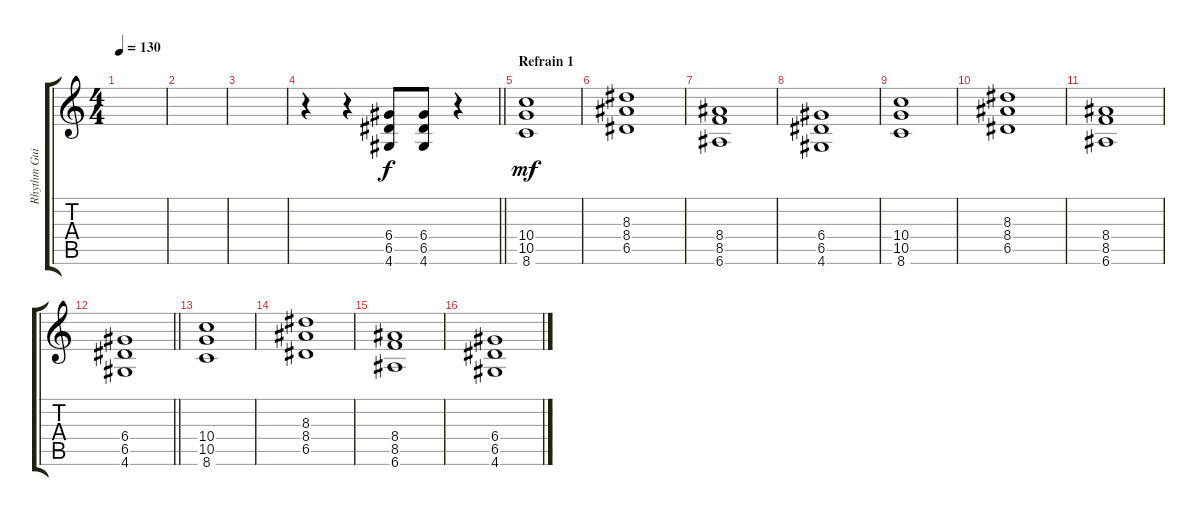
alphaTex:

\track ("Rhythm Guitar" "Rhythm Gui") {instrument distortionguitar}
\staff {score tabs}
\tuning (E4 B3 G3 D3 A2 E2) {hide}
\ts (4 4)
\tempo 130
\clef g2
\ks c
|
|
|
\barLineRight lightlight
r.4 r.4 (6.4 6.5 4.6).8 (6.4 6.5 4.6).8 r.4 |
\section ("" "Refrain 1")
(10.4 10.5 8.6).1{dy mf} |
(8.3 8.4 6.5).1 |
(8.4 8.5 6.6).1 |
(6.4 6.5 4.6).1 |
(10.4 10.5 8.6).1 |
(8.3 8.4 6.5).1 |
(8.4 8.5 6.6).1 |
\barLineRight lightlight
(6.4 6.5 4.6).1 |
(10.4 10.5 8.6).1 |
(8.3 8.4 6.5).1 |
(8.4 8.5 6.6).1 |
(6.4 6.5 4.6).1
